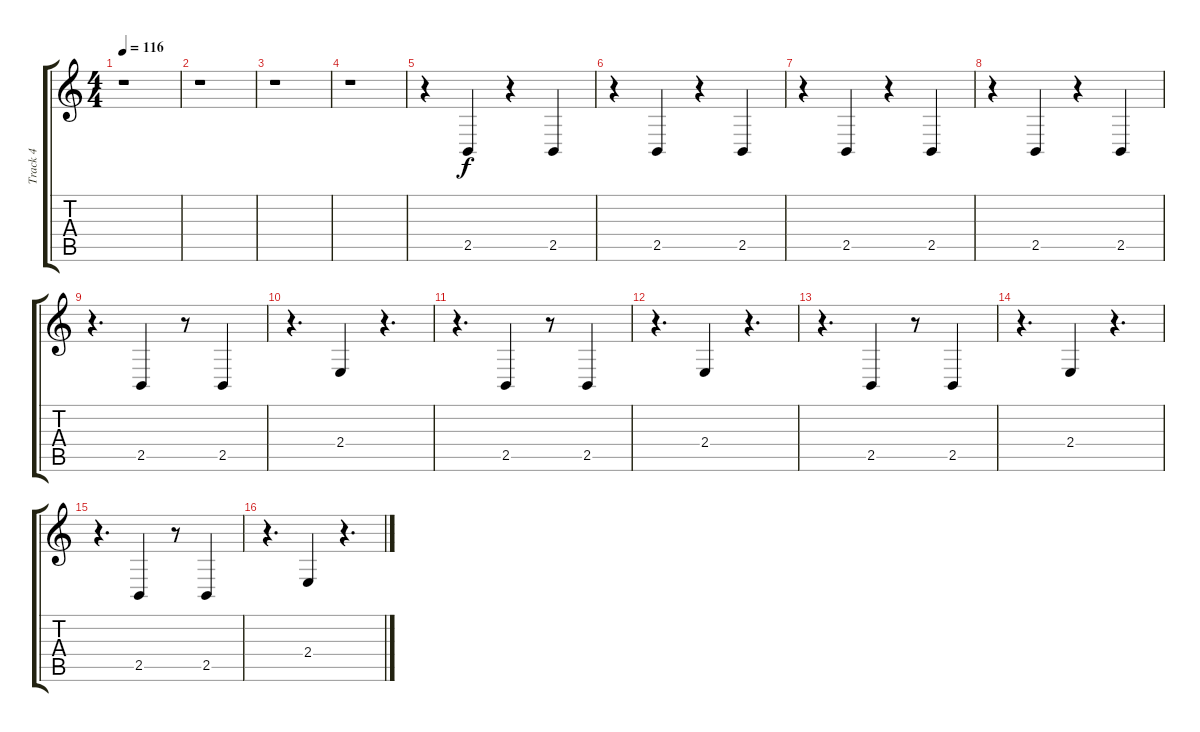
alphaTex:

\track ("Track 4" "Track 4") {instrument shamisen}
\staff {score tabs}
\tuning (E4 B3 G3 D3 A2 E2) {hide}
\ts (4 4)
\tempo 116
\clef g2
\ks c
r.1{dy f} |
r.1 |
r.1 |
r.1 |
r.4 2.5.4 r.4 2.5.4 |
r.4 2.5.4 r.4 2.5.4 |
r.4 2.5.4 r.4 2.5.4 |
r.4 2.5.4 r.4 2.5.4 |
r.4{d} 2.5.4 r.8 2.5.4 |
r.4{d} 2.4.4 r.4{d} |
r.4{d} 2.5.4 r.8 2.5.4 |
r.4{d} 2.4.4 r.4{d} |
r.4{d} 2.5.4 r.8 2.5.4 |
r.4{d} 2.4.4 r.4{d} |
r.4{d} 2.5.4 r.8 2.5.4 |
r.4{d} 2.4.4 r.4{d}
